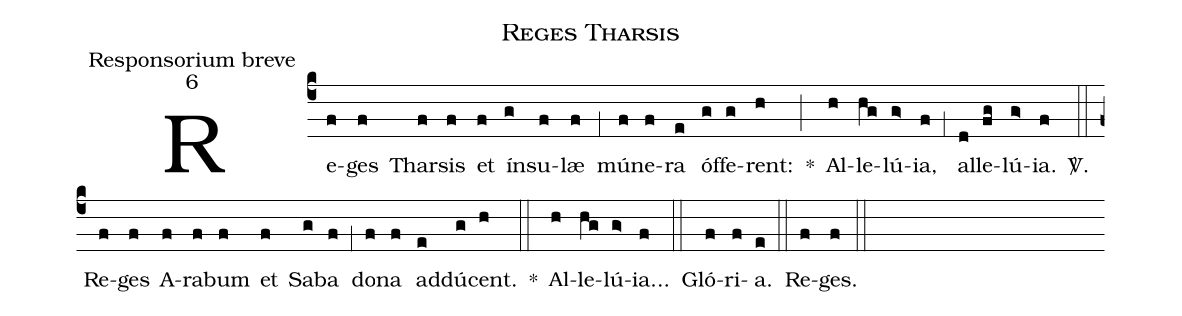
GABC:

name:Reges Tharsis;
office-part:Responsorium breve;
mode:6;
%%
(c4) Re(f)ges(f) Thar(f)sis(f) et(f) ín(g)su(f)læ(f) (;1) mú(f)ne(f)ra(e) óf(g)fe(g)rent:(h) *(;) Al(h)le(hg)lú(g>)ia,(f) (;1) al(d)le(fg)lú(g>)ia.(f) <sp>V/</sp>.(::) Re(f)ges(f) A(f)ra(f)bum(f) et(f) Sa(g)ba(f) (;1) do(f)na(f) ad(e)dú(g)cent.(h) *(::) Al(h)le(hg)lú(g>)ia...(f) (::) Gló(f)ri(f)a.(e) (::) Re(f)ges.(f) (::)
